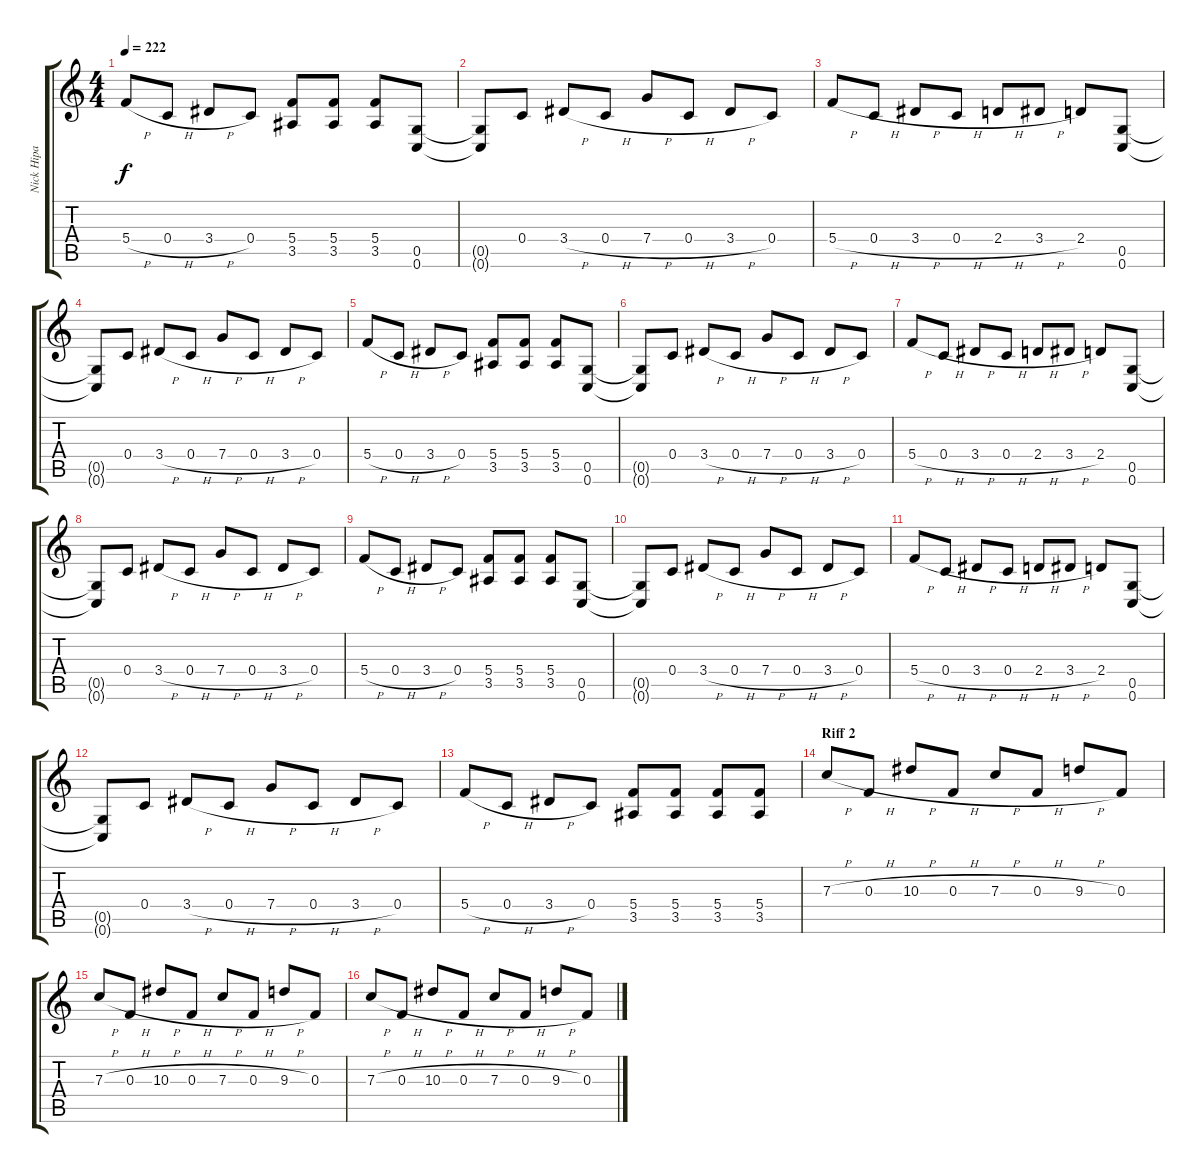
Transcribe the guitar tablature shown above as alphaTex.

\track ("Nick Hipa (Guitar)" "Nick Hipa ") {instrument distortionguitar}
\staff {score tabs}
\tuning (D4 A3 F3 C3 G2 C2) {hide}
\ts (4 4)
\tempo 222
\clef g2
\ks c
5.4{h}.8{dy f} 0.4{h}.8 3.4{h}.8 0.4.8 (5.4 3.5).8 (5.4 3.5).8 (5.4 3.5).8 (0.5 0.6).8 |
(0.5{t} 0.6{t}).8 0.4.8 3.4{h}.8 0.4{h}.8 7.4{h}.8 0.4{h}.8 3.4{h}.8 0.4.8 |
5.4{h}.8 0.4{h}.8 3.4{h}.8 0.4{h}.8 2.4{h}.8 3.4{h}.8 2.4.8 (0.5 0.6).8 |
(0.5{t} 0.6{t}).8 0.4.8 3.4{h}.8 0.4{h}.8 7.4{h}.8 0.4{h}.8 3.4{h}.8 0.4.8 |
5.4{h}.8 0.4{h}.8 3.4{h}.8 0.4.8 (5.4 3.5).8 (5.4 3.5).8 (5.4 3.5).8 (0.5 0.6).8 |
(0.5{t} 0.6{t}).8 0.4.8 3.4{h}.8 0.4{h}.8 7.4{h}.8 0.4{h}.8 3.4{h}.8 0.4.8 |
5.4{h}.8 0.4{h}.8 3.4{h}.8 0.4{h}.8 2.4{h}.8 3.4{h}.8 2.4.8 (0.5 0.6).8 |
(0.5{t} 0.6{t}).8 0.4.8 3.4{h}.8 0.4{h}.8 7.4{h}.8 0.4{h}.8 3.4{h}.8 0.4.8 |
5.4{h}.8 0.4{h}.8 3.4{h}.8 0.4.8 (5.4 3.5).8 (5.4 3.5).8 (5.4 3.5).8 (0.5 0.6).8 |
(0.5{t} 0.6{t}).8 0.4.8 3.4{h}.8 0.4{h}.8 7.4{h}.8 0.4{h}.8 3.4{h}.8 0.4.8 |
5.4{h}.8 0.4{h}.8 3.4{h}.8 0.4{h}.8 2.4{h}.8 3.4{h}.8 2.4.8 (0.5 0.6).8 |
(0.5{t} 0.6{t}).8 0.4.8 3.4{h}.8 0.4{h}.8 7.4{h}.8 0.4{h}.8 3.4{h}.8 0.4.8 |
5.4{h}.8 0.4{h}.8 3.4{h}.8 0.4.8 (5.4 3.5).8 (5.4 3.5).8 (5.4 3.5).8 (5.4 3.5).8 |
\section ("" "Riff 2")
7.3{h}.8 0.3{h}.8 10.3{h}.8 0.3{h}.8 7.3{h}.8 0.3{h}.8 9.3{h}.8 0.3.8 |
7.3{h}.8 0.3{h}.8 10.3{h}.8 0.3{h}.8 7.3{h}.8 0.3{h}.8 9.3{h}.8 0.3.8 |
7.3{h}.8 0.3{h}.8 10.3{h}.8 0.3{h}.8 7.3{h}.8 0.3{h}.8 9.3{h}.8 0.3.8
